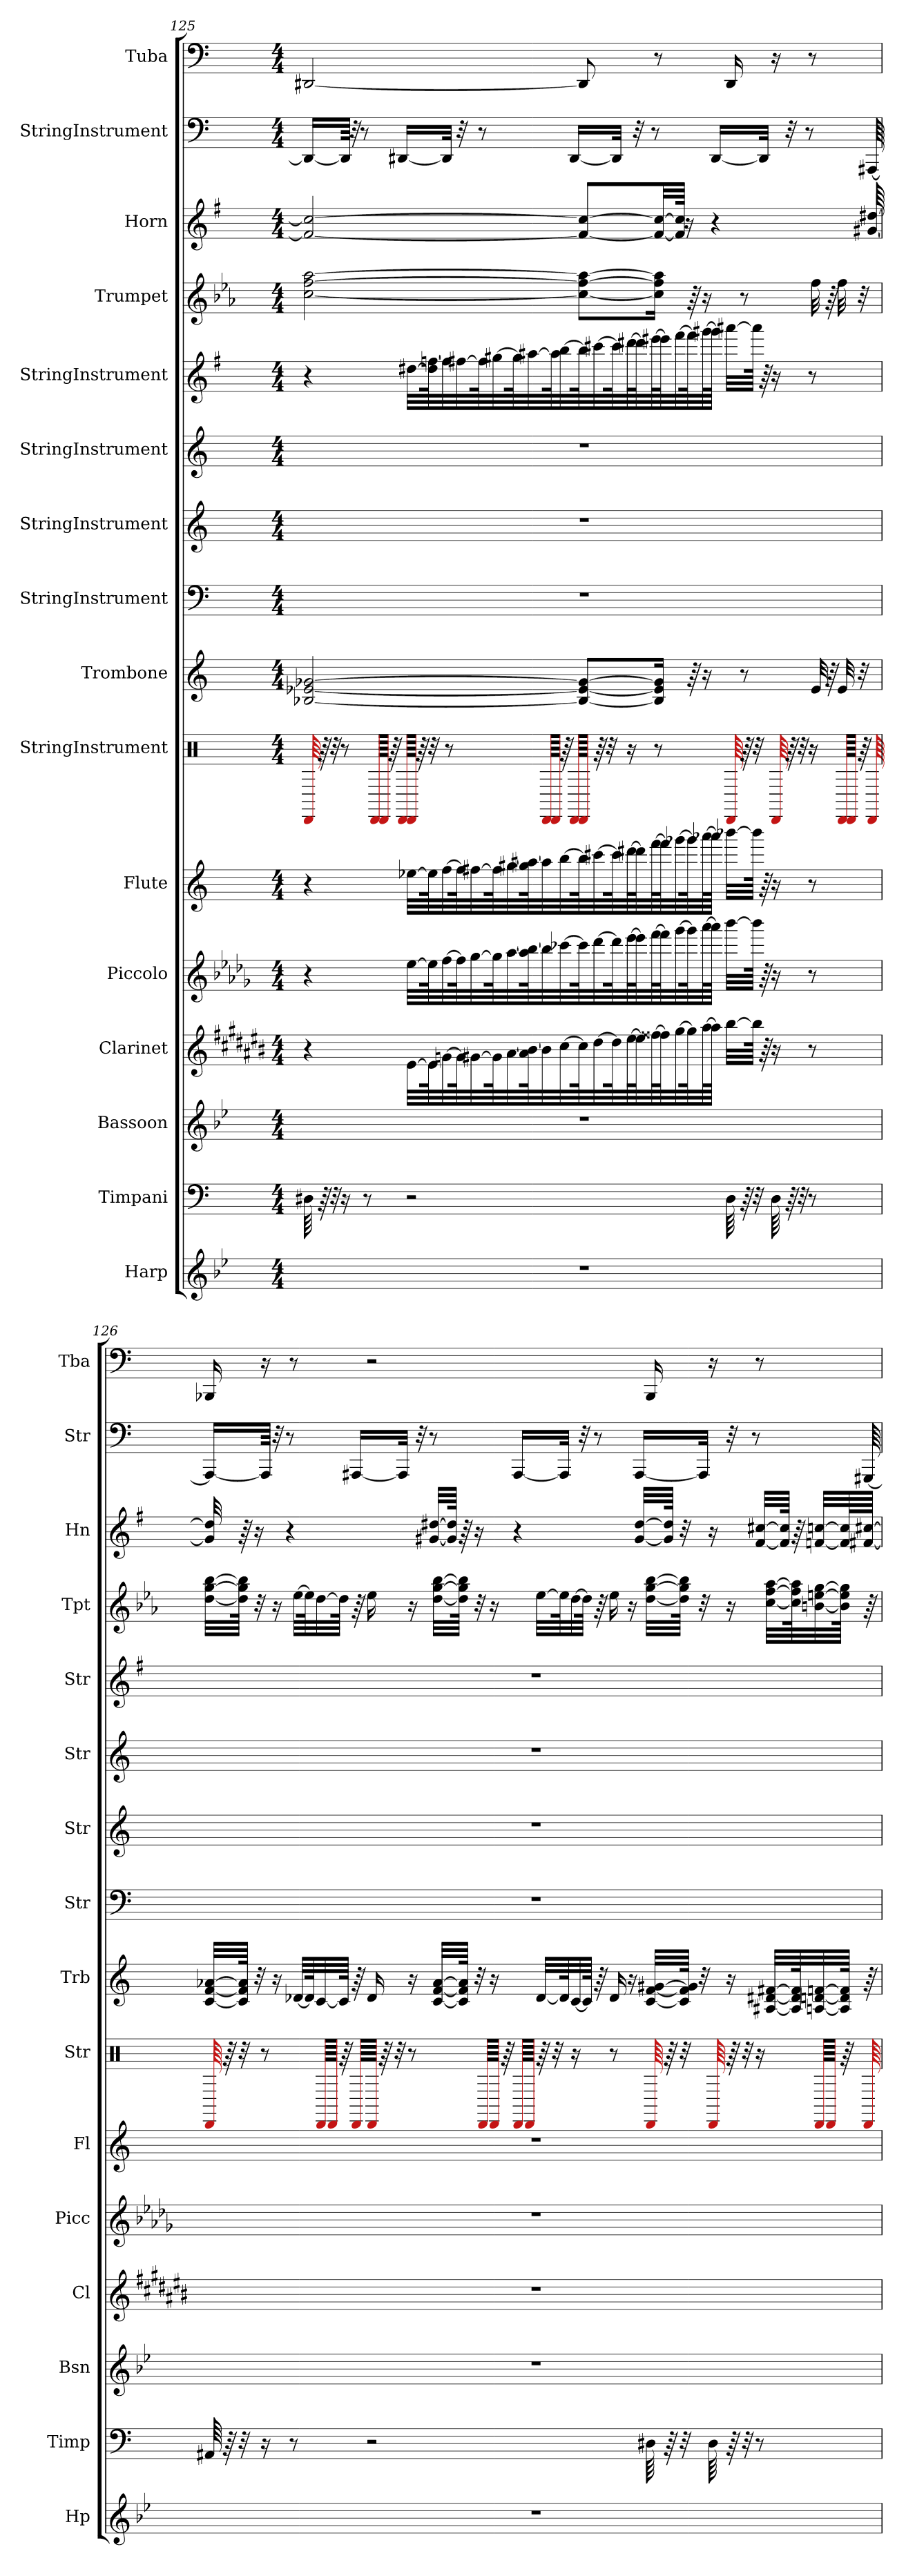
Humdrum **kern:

**kern	**kern	**kern	**kern	**kern	**kern	**kern	**kern	**kern	**kern	**kern	**kern	**kern	**kern	**kern	**kern
*part16	*part15	*part14	*part13	*part12	*part11	*part10	*part9	*part8	*part7	*part6	*part5	*part4	*part3	*part2	*part1
*staff16	*staff15	*staff14	*staff13	*staff12	*staff11	*staff10	*staff9	*staff8	*staff7	*staff6	*staff5	*staff4	*staff3	*staff2	*staff1
*I"Harp	*I"Timpani	*I"Bassoon	*I"Clarinet	*I"Piccolo	*I"Flute	*I"StringInstrument	*I"Trombone	*I"StringInstrument	*I"StringInstrument	*I"StringInstrument	*I"StringInstrument	*I"Trumpet	*I"Horn	*I"StringInstrument	*I"Tuba
*I'Hp	*I'Timp	*I'Bsn	*I'Cl	*I'Picc	*I'Fl	*I'Str	*I'Trb	*I'Str	*I'Str	*I'Str	*I'Str	*I'Tpt	*I'Hn	*I'Str	*I'Tba
!!LO:PB:g=z
*clefG2	*clefF4	*clefG2	*clefG2	*clefG2	*clefG2	*clefX	*clefG2	*clefF4	*clefG2	*clefG2	*clefG2	*clefG2	*clefG2	*clefF4	*clefF4
*	*	*	*ITrd1c2	*ITrd-7c-12	*	*	*	*	*	*	*	*ITrd1c2	*ITrd4c7	*	*
*k[b-e-]	*k[]	*k[b-e-]	*k[f#c#g#d#a#]	*k[b-e-a-d-g-]	*k[]	*k[]	*k[]	*k[]	*k[]	*k[]	*k[f#]	*k[b-e-a-d-g-]	*k[]	*k[]	*k[]
*M4/4	*M4/4	*M4/4	*M4/4	*M4/4	*M4/4	*M4/4	*M4/4	*M4/4	*M4/4	*M4/4	*M4/4	*M4/4	*M4/4	*M4/4	*M4/4
=125	=125	=125	=125	=125	=125	=125	=125	=125	=125	=125	=125	=125	=125	=125	=125
1r	64D#X\	1r	4r	4r	4r	64DD/	[2B-X/ [2e-X/ [2g-X/	1r	1r	1r	4r	[2b-\ [2ee-\ [2gg-\	2B/_ 2f#/_	16DD#/LL_	[2DD#X/
.	64r	.	.	.	.	64r	.	.	.	.	.	.	.	.	.
.	32r	.	.	.	.	32r	.	.	.	.	.	.	.	.	.
.	16r	.	.	.	.	8r	.	.	.	.	.	.	.	64DD#/JJkk]	.
.	.	.	.	.	.	.	.	.	.	.	.	.	.	32r	.
.	.	.	.	.	.	.	.	.	.	.	.	.	.	8r	.
.	8r	.	.	.	.	.	.	.	.	.	.	.	.	.	.
.	.	.	.	.	.	64DD/LLLL	.	.	.	.	.	.	.	.	.
.	.	.	.	.	.	64DD/JJJJ	.	.	.	.	.	.	.	.	.
.	.	.	.	.	.	64r	.	.	.	.	.	.	.	.	.
.	.	.	.	.	.	64DD/LLLL	.	.	.	.	.	.	.	[16DD#X/LL	.
.	2r	.	[32d#\LLL	[32eee-\LLL	[32ee-X\LLL	64DD/JJJJ	.	.	.	.	[32dd#X\LLL	.	.	.	.
.	.	.	.	.	.	64r	.	.	.	.	.	.	.	.	.
.	.	.	64d#\K]	64eee-\K]	64ee-\K]	32r	.	.	.	.	64dd#\] [64ffn\K	.	.	.	.
.	.	.	[32fn\	[32fff\	[32ff\	.	.	.	.	.	32ff\]	.	.	32DD#/JJk]	.
.	.	.	.	.	.	8r	.	.	.	.	.	.	.	.	.
.	.	.	64f\K]	64fff\K]	64ff\K]	.	.	.	.	.	[32ff#X\	.	.	32r	.
.	.	.	[32f#X\	[32ggg-\	[32ff#X\	.	.	.	.	.	.	.	.	.	.
.	.	.	.	.	.	.	.	.	.	.	64ff#\K]	.	.	8r	.
.	.	.	64f#\K]	64ggg-\K]	64ff#\K]	.	.	.	.	.	[32gg#X\	.	.	.	.
.	.	.	[32g#\	[32aaa-\	[32gg#X\	.	.	.	.	.	.	.	.	.	.
.	.	.	.	.	.	.	.	.	.	.	64gg#\K]	.	.	.	.
.	.	.	64g#\] [64a#\K	64aaa-\] [64bbb-\K	64gg#\] [64aa#X\K	.	.	.	.	.	[32aa#X\	.	.	.	.
.	.	.	32a#\]	32bbb-\]	32aa#\]	64DD/LLLL	.	.	.	.	.	.	.	.	.
.	.	.	.	.	.	64DD/JJJJ	.	.	.	.	64aa#\K]	.	.	.	.
.	.	.	[32b\	[32cccc-X\	[32bb\	64r	.	.	.	.	[32bb\	.	.	.	.
.	.	.	.	.	.	64DD/LLLL	.	.	.	.	.	.	.	[16DD#/LL	.
.	.	.	64b\K]	64cccc-\K]	64bb\K]	64DD/JJJJ	8B-/_ 8e-/_ 8g-/_L	.	.	.	64bb\K]	8b-\_ 8ee-\_ 8gg-\_L	8B/_ 8f#/_L	.	8DD#/]
.	.	.	[32cc#\	[32dddd-\	[32ccc#X\	64r	.	.	.	.	[32ccc#X\	.	.	.	.
.	.	.	.	.	.	32r	.	.	.	.	.	.	.	.	.
.	.	.	64cc#\K]	64dddd-\K]	64ccc#\K]	.	.	.	.	.	64ccc#\K]	.	.	32DD#/JJk]	.
.	.	.	[32dd#\	[32eeee-\	[32ddd#X\	16r	.	.	.	.	[32ddd#X\	.	.	.	.
.	.	.	.	.	.	.	.	.	.	.	.	.	.	32r	.
.	.	.	64dd#\K]	64eeee-\K]	64ddd#\K]	.	.	.	.	.	64ddd#\K]	.	.	.	.
.	.	.	[32ee#X\	[32ffff\	[32fff\	.	.	.	.	.	[32eee#X\	.	.	8r	.
.	.	.	.	.	.	8r	16B-/] 16e-/] 16g-/]Jk	.	.	.	.	16b-\] 16ee-\] 16gg-\]Jk	32B/_ 32f#/_LL	.	8r
.	.	.	64ee#\K]	64ffff\K]	64fff\K]	.	.	.	.	.	64eee#\K]	.	.	.	.
.	.	.	[32ff#\	[32gggg-\	[32ggg-X\	.	.	.	.	.	[32fff#\	.	64B/] 64f#/]JJJk	.	.
.	.	.	.	.	.	.	.	.	.	.	.	.	16r	.	.
.	.	.	64ff#\K]	64gggg-\K]	64ggg-\K]	.	64r	.	.	.	64fff#\K]	64r	.	.	.
.	.	.	[32gg#\	[32aaaa-\	[32aaa-X\	.	16r	.	.	.	[32ggg#X\	16r	.	.	.
.	.	.	64gg#\JJJk]	64aaaa-\JJJk]	64aaa-\JJJk]	.	.	.	.	.	64ggg#\JJJk]	.	4r	[16DD#/LL	.
.	64D#\	.	[32aa#\LLL	[32bbbb-\LLL	[32bbb-X\LLL	64DD/	.	.	.	.	[32aaa#X\LLL	.	.	.	16DD#/
.	64r	.	.	.	.	64r	8r	.	.	.	.	8r	.	.	.
.	32r	.	64aa#\JJJk]	64bbbb-\JJJk]	64bbb-\JJJk]	32r	.	.	.	.	64aaa#\JJJk]	.	.	.	.
.	.	.	64r	64r	64r	.	.	.	.	.	64r	.	.	32DD#/JJk]	.
.	64D#\	.	16r	16r	16r	64DD/	.	.	.	.	16r	.	.	.	16r
.	64r	.	.	.	.	64r	.	.	.	.	.	.	.	32r	.
.	32r	.	.	.	.	32r	.	.	.	.	.	.	.	.	.
.	.	.	.	.	.	.	.	.	.	.	.	.	.	8r	.
.	8r	.	8r	8r	8r	16r	.	.	.	.	8r	.	.	.	8r
.	.	.	.	.	.	.	32e-/	.	.	.	.	32ee-\	.	.	.
.	.	.	.	.	.	.	64r	.	.	.	.	64r	.	.	.
.	.	.	.	.	.	64DD/LLLL	32e-/	.	.	.	.	32ee-\	.	.	.
.	.	.	.	.	.	64DD/JJJJ	.	.	.	.	.	.	.	.	.
.	.	.	.	.	.	64r	32r	.	.	.	.	32r	.	.	.
.	.	.	.	.	.	64DD/	.	.	.	.	.	.	[64c#X/ [64g#X/	[64AAA#X/	.
!!LO:PB:g=z
=126	=126	=126	=126	=126	=126	=126	=126	=126	=126	=126	=126	=126	=126	=126	=126
1r	64AA#X/	1r	1r	1r	1r	64DD/	[32c/ [32f/ [32a-X/LLL	1r	1r	1r	1r	[32cc\ [32ff\ [32aa-\LLL	32c#/] 32g#/]	16AAA#/LL_	16BBB-X/
.	64r	.	.	.	.	64r	.	.	.	.	.	.	.	.	.
.	32r	.	.	.	.	32r	64c/] 64f/] 64a-/]JJJk	.	.	.	.	64cc\] 64ff\] 64aa-\]JJJk	64r	.	.
.	.	.	.	.	.	.	32r	.	.	.	.	32r	16r	.	.
.	16r	.	.	.	.	8r	.	.	.	.	.	.	.	64AAA#/JJkk]	16r
.	.	.	.	.	.	.	16r	.	.	.	.	16r	.	32r	.
.	.	.	.	.	.	.	.	.	.	.	.	.	4r	8r	.
.	8r	.	.	.	.	.	.	.	.	.	.	.	.	.	8r
.	.	.	.	.	.	.	[32d-X/LLL	.	.	.	.	[32dd-\LLL	.	.	.
.	.	.	.	.	.	.	64d-/K]	.	.	.	.	64dd-\K]	.	.	.
.	.	.	.	.	.	64DD/LLLL	[32c/	.	.	.	.	[32cc\	.	.	.
.	.	.	.	.	.	64DD/JJJJ	.	.	.	.	.	.	.	.	.
.	.	.	.	.	.	64r	64c/JJJk]	.	.	.	.	64cc\JJJk]	.	.	.
.	.	.	.	.	.	64DD/LLLL	64r	.	.	.	.	64r	.	[16AAA#X/LL	.
.	2r	.	.	.	.	64DD/JJJJ	16d-/	.	.	.	.	16dd-\	.	.	2r
.	.	.	.	.	.	64r	.	.	.	.	.	.	.	.	.
.	.	.	.	.	.	32r	.	.	.	.	.	.	.	.	.
.	.	.	.	.	.	.	.	.	.	.	.	.	.	32AAA#/JJk]	.
.	.	.	.	.	.	8r	16r	.	.	.	.	16r	.	.	.
.	.	.	.	.	.	.	.	.	.	.	.	.	.	32r	.
.	.	.	.	.	.	.	.	.	.	.	.	.	[32c#X/ [32g#X/LLL	8r	.
.	.	.	.	.	.	.	[32c/ [32f/ [32a-/LLL	.	.	.	.	[32cc\ [32ff\ [32aa-\LLL	.	.	.
.	.	.	.	.	.	.	.	.	.	.	.	.	64c#/] 64g#/]JJJk	.	.
.	.	.	.	.	.	.	64c/] 64f/] 64a-/]JJJk	.	.	.	.	64cc\] 64ff\] 64aa-\]JJJk	64r	.	.
.	.	.	.	.	.	.	32r	.	.	.	.	32r	16r	.	.
.	.	.	.	.	.	64DD/LLLL	.	.	.	.	.	.	.	.	.
.	.	.	.	.	.	64DD/JJJJ	16r	.	.	.	.	16r	.	.	.
.	.	.	.	.	.	64r	.	.	.	.	.	.	.	.	.
.	.	.	.	.	.	64DD/LLLL	.	.	.	.	.	.	4r	[16AAA#/LL	.
.	.	.	.	.	.	64DD/JJJJ	.	.	.	.	.	.	.	.	.
.	.	.	.	.	.	64r	[32d-/LLL	.	.	.	.	[32dd-\LLL	.	.	.
.	.	.	.	.	.	32r	.	.	.	.	.	.	.	.	.
.	.	.	.	.	.	.	64d-/K]	.	.	.	.	64dd-\K]	.	32AAA#/JJk]	.
.	.	.	.	.	.	16r	[32c/	.	.	.	.	[32cc\	.	.	.
.	.	.	.	.	.	.	.	.	.	.	.	.	.	32r	.
.	.	.	.	.	.	.	64c/JJJk]	.	.	.	.	64cc\JJJk]	.	.	.
.	.	.	.	.	.	.	64r	.	.	.	.	64r	.	8r	.
.	.	.	.	.	.	8r	16d-/	.	.	.	.	16dd-\	.	.	.
.	.	.	.	.	.	.	16r	.	.	.	.	16r	.	.	.
.	.	.	.	.	.	.	.	.	.	.	.	.	[32c#/ [32g#/LLL	[16AAA#/LL	.
.	64D#X\	.	.	.	.	64DD/	[32c/ [32f/ [32g#X/LLL	.	.	.	.	[32cc\ [32ff\ [32aa-\LLL	.	.	16BBB-/
.	64r	.	.	.	.	64r	.	.	.	.	.	.	64c#/] 64g#/]JJJk	.	.
.	32r	.	.	.	.	32r	64c/] 64f/] 64g#/]JJJk	.	.	.	.	64cc\] 64ff\] 64aa-\]JJJk	32r	.	.
.	.	.	.	.	.	.	32r	.	.	.	.	32r	.	32AAA#/JJk]	.
.	64D#\	.	.	.	.	64DD/	.	.	.	.	.	.	16r	.	16r
.	64r	.	.	.	.	64r	16r	.	.	.	.	16r	.	32r	.
.	32r	.	.	.	.	32r	.	.	.	.	.	.	.	.	.
.	.	.	.	.	.	.	.	.	.	.	.	.	.	8r	.
.	8r	.	.	.	.	16r	.	.	.	.	.	.	[32B/ [32f#X/LLL	.	8r
.	.	.	.	.	.	.	[32A#X/ [32d#X/ [32f#X/LLL	.	.	.	.	[32b-\ [32ee-\ [32gg-\LLL	.	.	.
.	.	.	.	.	.	.	.	.	.	.	.	.	64B/] 64f#/]JJJk	.	.
.	.	.	.	.	.	.	64A#/] 64d#/] 64f#/]K	.	.	.	.	64b-\] 64ee-\] 64gg-\]K	64r	.	.
.	.	.	.	.	.	64DD/LLLL	[32An/ [32dn/ [32fn/	.	.	.	.	[32an\ [32ddn\ [32ff\	[32B-X/ [32fn/LLL	.	.
.	.	.	.	.	.	64DD/JJJJ	.	.	.	.	.	.	.	.	.
.	.	.	.	.	.	64r	64A/] 64d/] 64f/]JJJk	.	.	.	.	64a\] 64dd\] 64ff\]JJJk	64B-/] 64f/]L	.	.
.	.	.	.	.	.	64DD/	64r	.	.	.	.	64r	[64Bn/ [64f#X/JJJJ	[64GGG#X/	.
=	=	=	=	=	=	=	=	=	=	=	=	=	=	=	=
*-	*-	*-	*-	*-	*-	*-	*-	*-	*-	*-	*-	*-	*-	*-	*-
